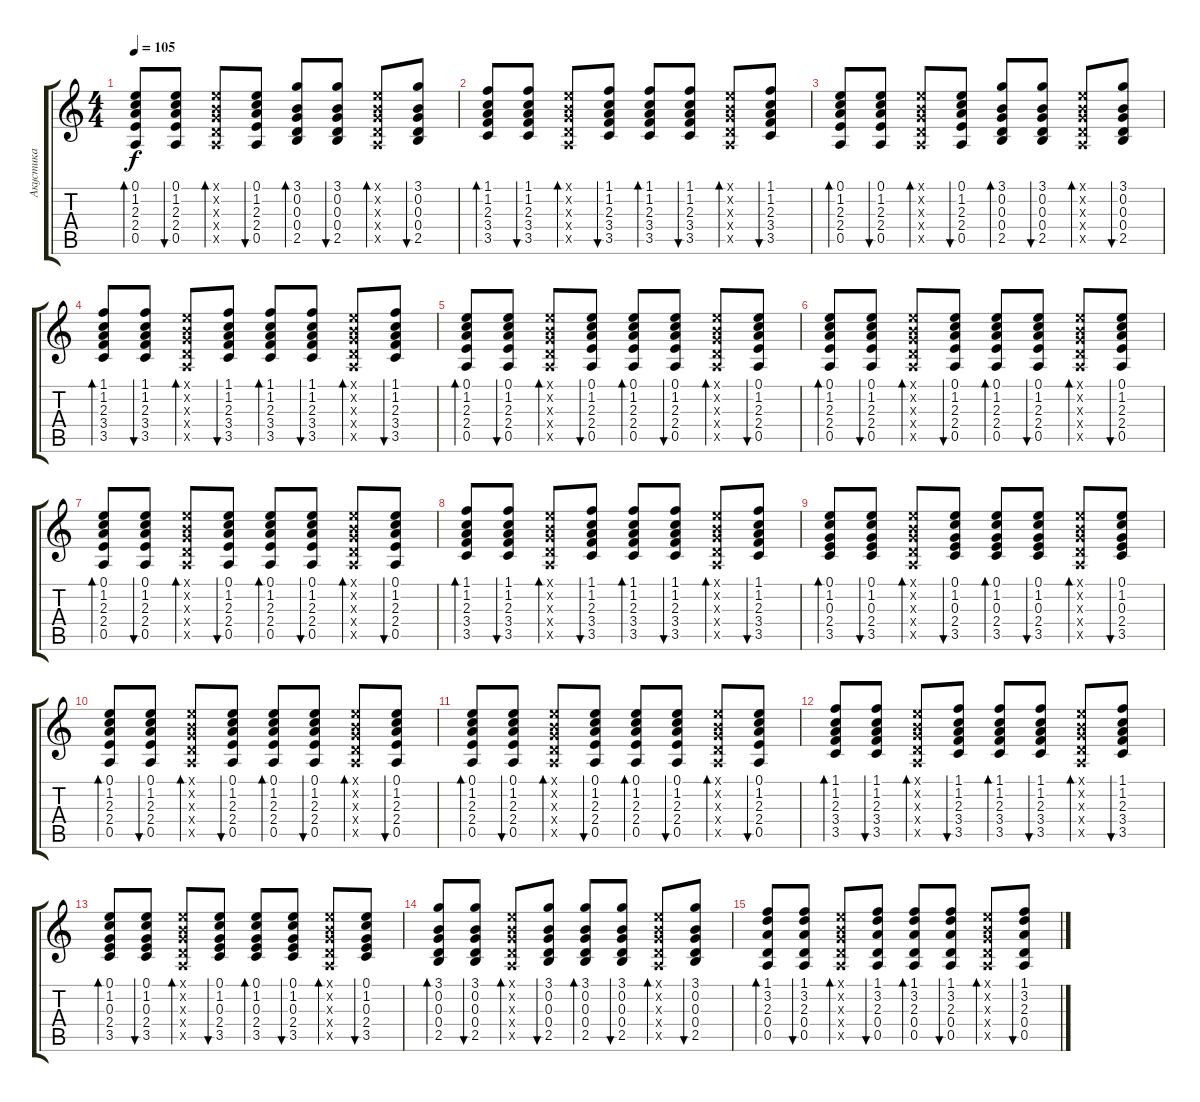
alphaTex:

\track ("Акустика" "Акустика") {instrument acousticguitarsteel}
\staff {score tabs}
\tuning (E4 B3 G3 D3 A2 E2) {hide}
\ts (4 4)
\tempo 105
\clef g2
\ks c
(0.1 1.2 2.3 2.4 0.5).8{bd 120 dy f} (0.1 1.2 2.3 2.4 0.5).8{bu 120} (0.1{x} 0.2{x} 0.3{x} 0.4{x} 0.5{x}).8{bd 120} (0.1 1.2 2.3 2.4 0.5).8{bu 120} (3.1 0.2 0.3 0.4 2.5).8{bd 120} (3.1 0.2 0.3 0.4 2.5).8{bu 120} (0.1{x} 0.2{x} 0.3{x} 0.4{x} 0.5{x}).8{bd 120} (3.1 0.2 0.3 0.4 2.5).8{bu 120} |
(1.1 1.2 2.3 3.4 3.5).8{bd 120} (1.1 1.2 2.3 3.4 3.5).8{bu 120} (0.1{x} 0.2{x} 0.3{x} 0.4{x} 0.5{x}).8{bd 120} (1.1 1.2 2.3 3.4 3.5).8{bu 120} (1.1 1.2 2.3 3.4 3.5).8{bd 120} (1.1 1.2 2.3 3.4 3.5).8{bu 120} (0.1{x} 0.2{x} 0.3{x} 0.4{x} 0.5{x}).8{bd 120} (1.1 1.2 2.3 3.4 3.5).8{bu 120} |
(0.1 1.2 2.3 2.4 0.5).8{bd 120} (0.1 1.2 2.3 2.4 0.5).8{bu 120} (0.1{x} 0.2{x} 0.3{x} 0.4{x} 0.5{x}).8{bd 120} (0.1 1.2 2.3 2.4 0.5).8{bu 120} (3.1 0.2 0.3 0.4 2.5).8{bd 120} (3.1 0.2 0.3 0.4 2.5).8{bu 120} (0.1{x} 0.2{x} 0.3{x} 0.4{x} 0.5{x}).8{bd 120} (3.1 0.2 0.3 0.4 2.5).8{bu 120} |
(1.1 1.2 2.3 3.4 3.5).8{bd 120} (1.1 1.2 2.3 3.4 3.5).8{bu 120} (0.1{x} 0.2{x} 0.3{x} 0.4{x} 0.5{x}).8{bd 120} (1.1 1.2 2.3 3.4 3.5).8{bu 120} (1.1 1.2 2.3 3.4 3.5).8{bd 120} (1.1 1.2 2.3 3.4 3.5).8{bu 120} (0.1{x} 0.2{x} 0.3{x} 0.4{x} 0.5{x}).8{bd 120} (1.1 1.2 2.3 3.4 3.5).8{bu 120} |
(0.1 1.2 2.3 2.4 0.5).8{bd 120} (0.1 1.2 2.3 2.4 0.5).8{bu 120} (0.1{x} 0.2{x} 0.3{x} 0.4{x} 0.5{x}).8{bd 120} (0.1 1.2 2.3 2.4 0.5).8{bu 120} (0.1 1.2 2.3 2.4 0.5).8{bd 120} (0.1 1.2 2.3 2.4 0.5).8{bu 120} (0.1{x} 0.2{x} 0.3{x} 0.4{x} 0.5{x}).8{bd 120} (0.1 1.2 2.3 2.4 0.5).8{bu 120} |
(0.1 1.2 2.3 2.4 0.5).8{bd 120} (0.1 1.2 2.3 2.4 0.5).8{bu 120} (0.1{x} 0.2{x} 0.3{x} 0.4{x} 0.5{x}).8{bd 120} (0.1 1.2 2.3 2.4 0.5).8{bu 120} (0.1 1.2 2.3 2.4 0.5).8{bd 120} (0.1 1.2 2.3 2.4 0.5).8{bu 120} (0.1{x} 0.2{x} 0.3{x} 0.4{x} 0.5{x}).8{bd 120} (0.1 1.2 2.3 2.4 0.5).8{bu 120} |
(0.1 1.2 2.3 2.4 0.5).8{bd 120} (0.1 1.2 2.3 2.4 0.5).8{bu 120} (0.1{x} 0.2{x} 0.3{x} 0.4{x} 0.5{x}).8{bd 120} (0.1 1.2 2.3 2.4 0.5).8{bu 120} (0.1 1.2 2.3 2.4 0.5).8{bd 120} (0.1 1.2 2.3 2.4 0.5).8{bu 120} (0.1{x} 0.2{x} 0.3{x} 0.4{x} 0.5{x}).8{bd 120} (0.1 1.2 2.3 2.4 0.5).8{bu 120} |
(1.1 1.2 2.3 3.4 3.5).8{bd 120} (1.1 1.2 2.3 3.4 3.5).8{bu 120} (0.1{x} 0.2{x} 0.3{x} 0.4{x} 0.5{x}).8{bd 120} (1.1 1.2 2.3 3.4 3.5).8{bu 120} (1.1 1.2 2.3 3.4 3.5).8{bd 120} (1.1 1.2 2.3 3.4 3.5).8{bu 120} (0.1{x} 0.2{x} 0.3{x} 0.4{x} 0.5{x}).8{bd 120} (1.1 1.2 2.3 3.4 3.5).8{bu 120} |
(0.1 1.2 0.3 2.4 3.5).8{bd 120} (0.1 1.2 0.3 2.4 3.5).8{bu 120} (0.1{x} 0.2{x} 0.3{x} 0.4{x} 0.5{x}).8{bd 120} (0.1 1.2 0.3 2.4 3.5).8{bu 120} (0.1 1.2 0.3 2.4 3.5).8{bd 120} (0.1 1.2 0.3 2.4 3.5).8{bu 120} (0.1{x} 0.2{x} 0.3{x} 0.4{x} 0.5{x}).8{bd 120} (0.1 1.2 0.3 2.4 3.5).8{bu 120} |
(0.1 1.2 2.3 2.4 0.5).8{bd 120} (0.1 1.2 2.3 2.4 0.5).8{bu 120} (0.1{x} 0.2{x} 0.3{x} 0.4{x} 0.5{x}).8{bd 120} (0.1 1.2 2.3 2.4 0.5).8{bu 120} (0.1 1.2 2.3 2.4 0.5).8{bd 120} (0.1 1.2 2.3 2.4 0.5).8{bu 120} (0.1{x} 0.2{x} 0.3{x} 0.4{x} 0.5{x}).8{bd 120} (0.1 1.2 2.3 2.4 0.5).8{bu 120} |
(0.1 1.2 2.3 2.4 0.5).8{bd 120} (0.1 1.2 2.3 2.4 0.5).8{bu 120} (0.1{x} 0.2{x} 0.3{x} 0.4{x} 0.5{x}).8{bd 120} (0.1 1.2 2.3 2.4 0.5).8{bu 120} (0.1 1.2 2.3 2.4 0.5).8{bd 120} (0.1 1.2 2.3 2.4 0.5).8{bu 120} (0.1{x} 0.2{x} 0.3{x} 0.4{x} 0.5{x}).8{bd 120} (0.1 1.2 2.3 2.4 0.5).8{bu 120} |
(1.1 1.2 2.3 3.4 3.5).8{bd 120} (1.1 1.2 2.3 3.4 3.5).8{bu 120} (0.1{x} 0.2{x} 0.3{x} 0.4{x} 0.5{x}).8{bd 120} (1.1 1.2 2.3 3.4 3.5).8{bu 120} (1.1 1.2 2.3 3.4 3.5).8{bd 120} (1.1 1.2 2.3 3.4 3.5).8{bu 120} (0.1{x} 0.2{x} 0.3{x} 0.4{x} 0.5{x}).8{bd 120} (1.1 1.2 2.3 3.4 3.5).8{bu 120} |
(0.1 1.2 0.3 2.4 3.5).8{bd 120} (0.1 1.2 0.3 2.4 3.5).8{bu 120} (0.1{x} 0.2{x} 0.3{x} 0.4{x} 0.5{x}).8{bd 120} (0.1 1.2 0.3 2.4 3.5).8{bu 120} (0.1 1.2 0.3 2.4 3.5).8{bd 120} (0.1 1.2 0.3 2.4 3.5).8{bu 120} (0.1{x} 0.2{x} 0.3{x} 0.4{x} 0.5{x}).8{bd 120} (0.1 1.2 0.3 2.4 3.5).8{bu 120} |
(3.1 0.2 0.3 0.4 2.5).8{bd 120} (3.1 0.2 0.3 0.4 2.5).8{bu 120} (0.1{x} 0.2{x} 0.3{x} 0.4{x} 0.5{x}).8{bd 120} (3.1 0.2 0.3 0.4 2.5).8{bu 120} (3.1 0.2 0.3 0.4 2.5).8{bd 120} (3.1 0.2 0.3 0.4 2.5).8{bu 120} (0.1{x} 0.2{x} 0.3{x} 0.4{x} 0.5{x}).8{bd 120} (3.1 0.2 0.3 0.4 2.5).8{bu 120} |
(1.1 3.2 2.3 0.4 0.5).8{bd 120} (1.1 3.2 2.3 0.4 0.5).8{bu 120} (0.1{x} 0.2{x} 0.3{x} 0.4{x} 0.5{x}).8{bd 120} (1.1 3.2 2.3 0.4 0.5).8{bu 120} (1.1 3.2 2.3 0.4 0.5).8{bd 120} (1.1 3.2 2.3 0.4 0.5).8{bu 120} (0.1{x} 0.2{x} 0.3{x} 0.4{x} 0.5{x}).8{bd 120} (1.1 3.2 2.3 0.4 0.5).8{bu 120}
